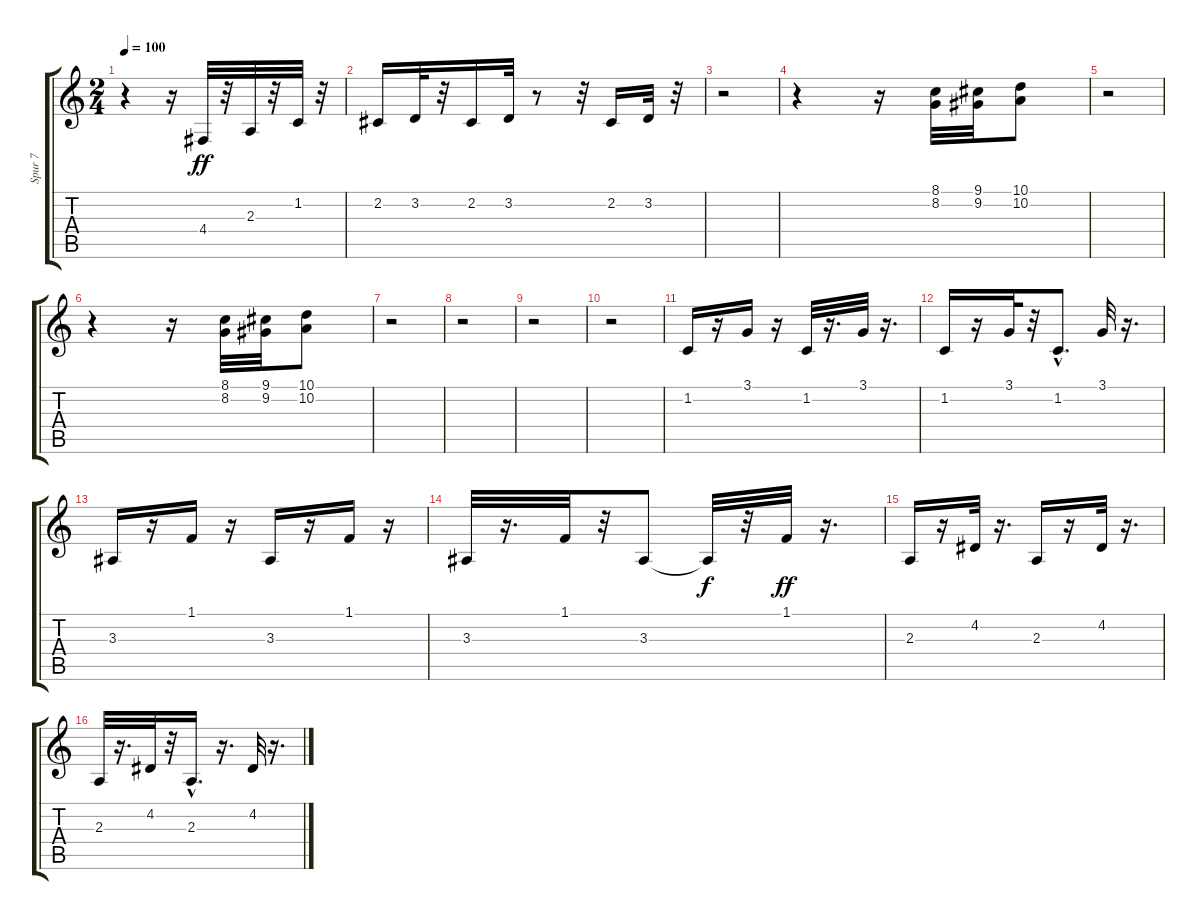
\track ("Spur 7" "Spur 7") {instrument altosax}
\staff {score tabs}
\tuning (E4 B3 G3 D3 A2 E2) {hide}
\ts (2 4)
\tempo 100
\clef g2
\ks c
r.4{dy ff} r.16 4.4.32 r.32 2.3.32 r.32 1.2.32 r.32 |
2.2.16 3.2.32 r.32 2.2.16 3.2.32 r.8 r.32 2.2.16 3.2.32 r.32 |
r.2 |
r.4 r.16 (8.1 8.2).32 (9.1 9.2).32 (10.1 10.2).8 |
r.2 |
r.4 r.16 (8.1 8.2).32 (9.1 9.2).32 (10.1 10.2).8 |
r.2 |
r.2 |
r.2 |
r.2 |
1.2.16 r.16 3.1.16 r.16 1.2.32 r.16{d} 3.1.32 r.16{d} |
1.2.16 r.16 3.1.32 r.32 1.2{hac}.8{d} 3.1.32 r.16{d} |
3.3.16 r.16 1.1.16 r.16 3.3.16 r.16 1.1.16 r.16 |
3.3.32 r.16{d} 1.1.32 r.32 3.3.8 3.3{t}.32{dy f} r.32 1.1.32{dy ff} r.16{d} |
2.3.16 r.16 4.2.32 r.16{d} 2.3.16 r.16 4.2.32 r.16{d} |
2.3.32 r.16{d} 4.2.32 r.32 2.3{hac}.16{d} r.16{d} 4.2.32 r.16{d}
